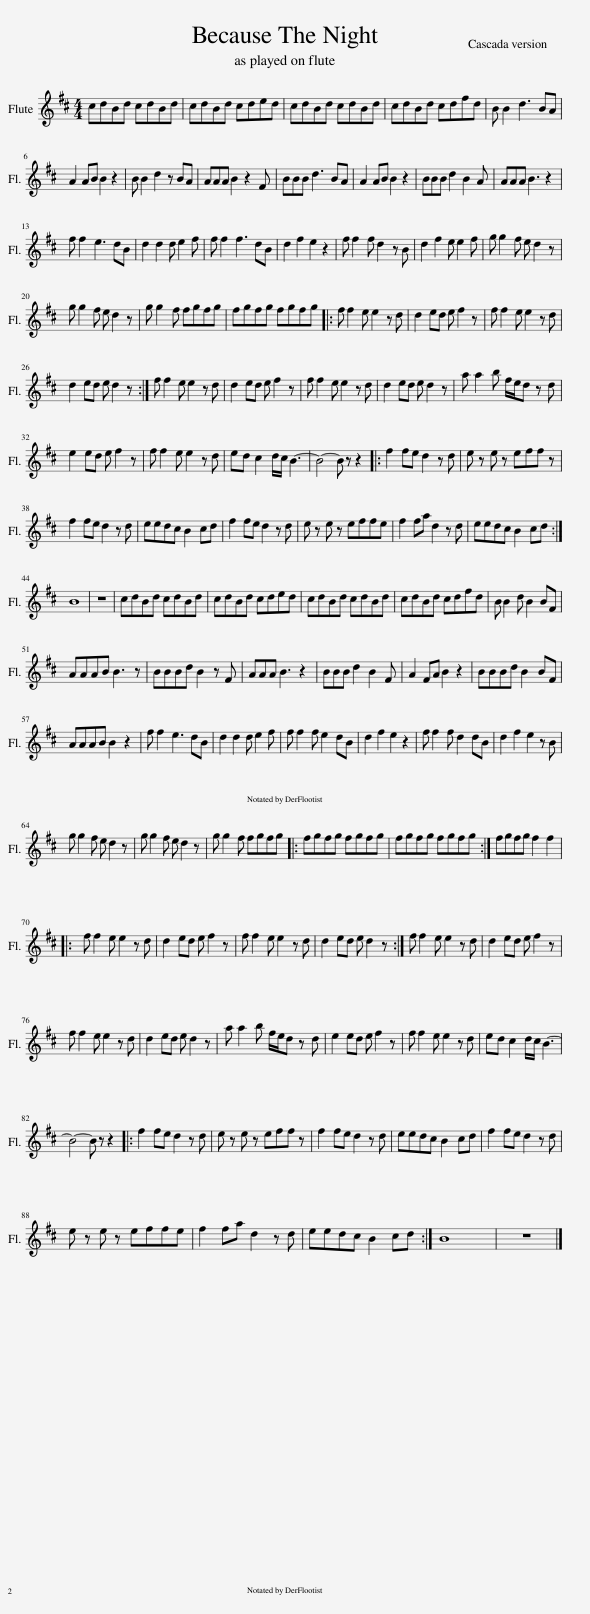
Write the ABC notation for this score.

X:1
L:1/8
M:4/4
I:linebreak $
K:D
V:1 treble
V:1
 cdBd cdBd | cdBd cded | cdBd cdBd | cdBd cdfd | B B2 d3 BA |$ %5
 A2 AB B2 z2 | B B2 d2 z BA | AAA B2 z2 F | BBB d3 BA | A2 AB B2 z2 | %10
 BBB d2 B2 A | AAA B3 z2 |$ f f2 e3 dB | d2 d2 d e2 f | f f2 f3 dB | %15
 d2 f2 e2 z2 | f f2 f d2 z B | d2 f2 e e2 f | g g2 f e d2 z |$ g g2 f e d2 z | %20
 g g2 f fgfg | fgfg fgfg |: f f2 e e2 z d | d2 ed e f2 z | f f2 e e2 z d |$ %25
 d2 ed e d2 z :| f f2 e e2 z d | d2 ed e f2 z | f f2 e e2 z d | d2 ed e d2 z | %30
 a a2 b f/e/d z d |$ e2 ed e f2 z | f f2 e e2 z d | ed c2 d/c/ B3- | B4- B z z2 |: %35
 f2 fe d2 z d | e z e z eff z |$ f2 fe d2 z d | eedc B2 cd | f2 fe d2 z d | %40
 e z e z effe | f2 fa d2 z d | eedc B2 cd :|$ B8 | z8 | %45
 cdBd cdBd | cdBd cded | cdBd cdBd | cdBd cdfd | B B2 d B2 BF |$ %50
 AAAB B3 z | BBBd B2 z F | AAA B3 z2 | BBB d2 B2 F | A2 FA B2 z2 | %55
 BBBd B2 BF |$ AAAB B2 z2 | f f2 e3 dB | d2 d2 d e2 f | f f2 f e2 dB | %60
 d2 f2 e2 z2 | f f2 f d2 dB | d2 f2 e2 z B |$ g g2 f e d2 z | g g2 f e d2 z | %65
 g g2 f fgfg |: fgfg fgfg | fgfg fgfg :| fgfg f2 f2 |:$ f f2 e e2 z d | %70
 d2 ed e f2 z | f f2 e e2 z d | d2 ed e d2 z :| f f2 e e2 z d | d2 ed e f2 z |$ %75
 f f2 e e2 z d | d2 ed e d2 z | a a2 b f/e/d z d | e2 ed e f2 z | f f2 e e2 z d | %80
 ed c2 d/c/ B3- |$ B4- B z z2 |: f2 fe d2 z d | e z e z eff z | f2 fe d2 z d | %85
 eedc B2 cd | f2 fe d2 z d |$ e z e z effe | f2 fa d2 z d | eedc B2 cd :| %90
 B8 | z8 |] %92
